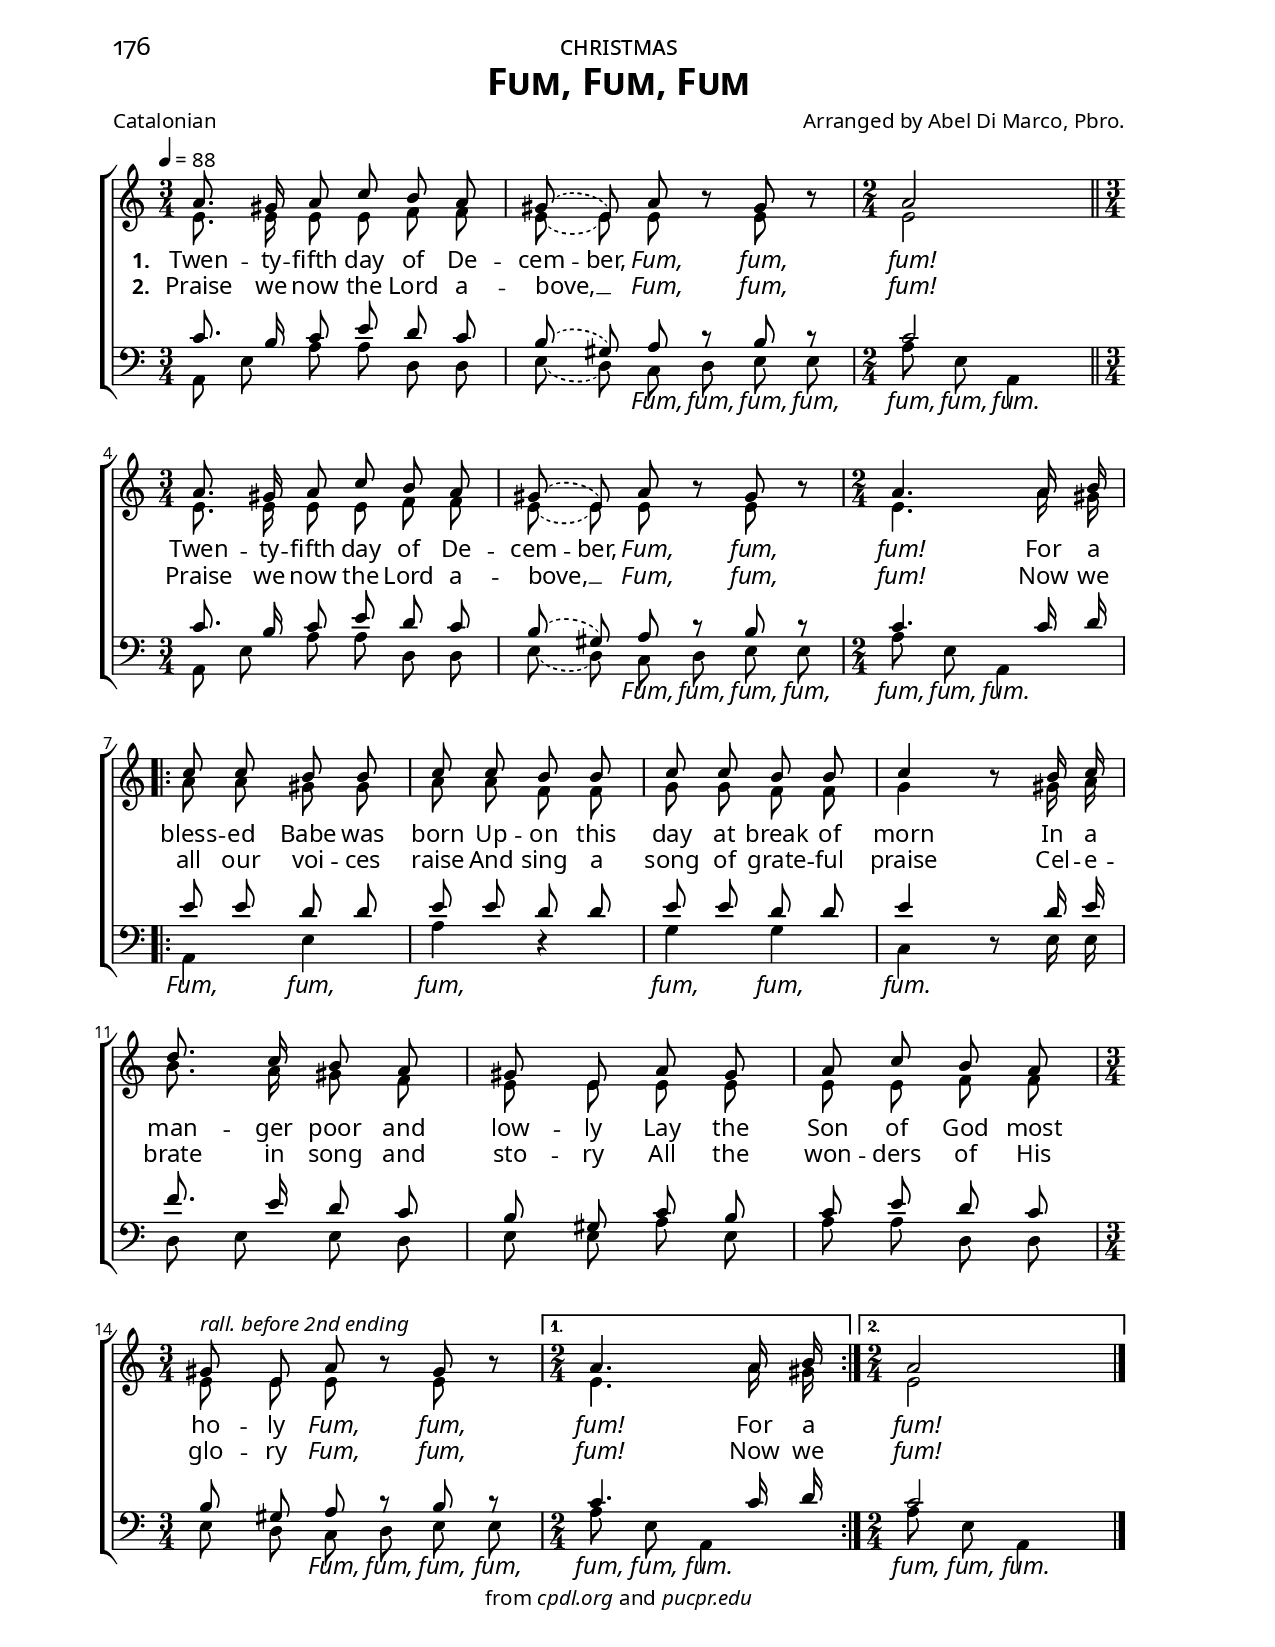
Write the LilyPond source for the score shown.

\version "2.14.2"
\include "util.ly"
\header {
  title = \markup{\override #'(font-name . "Garamond Premier Pro Semibold"){ \abs-fontsize #18 \smallCapsOldStyle"Fum, Fum, Fum"}}
  poet = \markup\oldStyleNum"Catalonian"
  composer = \markup\oldStyleNum"Arranged by Abel Di Marco, Pbro."
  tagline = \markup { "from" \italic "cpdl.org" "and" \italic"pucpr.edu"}
}
\paper {
  %print-all-headers = ##t
  paper-height = 11\in
  paper-width = 8.5\in
  indent = 0\in
  %system-system-spacing = #'((basic-distance . 10) (padding . 0))
  system-system-spacing =
    #'((basic-distance . 0)
       (minimum-distance . 0)
       (padding . -5)
       (stretchability . 100))
  ragged-last-bottom = ##f
  ragged-bottom = ##f
  two-sided = ##t
  inner-margin = 1\in
  outer-margin = 0.75\in
  top-margin = 0.26\in
  bottom-margin = 0.25\in
  first-page-number = #176
  print-first-page-number = ##t
  headerLine = \markup{\override #'(font-name . "Garamond Premier Pro") \smallCapsOldStyle"christmas"}
  oddHeaderMarkup = \markup\fill-line{
     \override #'(font-name . "Garamond Premier Pro")\abs-fontsize #12.5
     \combine 
        \fill-line{"" \on-the-fly #print-page-number-check-first
        \oldStylePageNum""
        }
        \fill-line{\headerLine}
  }
  evenHeaderMarkup = \markup {
     \override #'(font-name . "Garamond Premier Pro")\abs-fontsize #12.5
     \combine
        \on-the-fly #print-page-number-check-first
        \oldStylePageNum""
        \fill-line{\headerLine}
  }
}
#(set-global-staff-size 18) \paper{ #(define fonts (make-pango-font-tree "Garamond Premier Pro" "Garamond Premier Pro" "Garamond Premier Pro" (/ 18 20))) }
global = {
  \key c \major
  \time 3/4
  \autoBeamOff
  \override DynamicLineSpanner #'staff-padding = #0.0
  \override DynamicLineSpanner #'Y-extent = #'(-1 . 1)
}

sopMusic = \relative c' {
  \slurDashed
  \tempo 4 = 88
  a'8. gis16 a8 c b a |
  gis( e) a b8\rest gis b\rest
  \time 2/4 a2 \bar "||" \break
  
  \time 3/4 a8. gis16 a8 c b a |
  gis( e) a b8\rest gis b\rest
  \time 2/4 a4. a16 b | \break
  \repeat volta 2 {
    c8 c b b |
    
    c c b b |
    c c b b |
    c4 b8\rest b16 c |
    d8. c16 b8 a |
    gis e a gis |
    
    %page2
    a8 c b a |
    \time 3/4 gis8^\markup\italic"rall. before 2nd ending" e a b\rest gis b\rest |
  }
  \alternative {
    {
      \time 2/4 a4. a16 b
    }
    {
      \time 2/4 a2 \bar "|."
    }
  }
}
sopWords = \lyricmode {
  
}

altoMusic = \relative c' {
  \slurDashed
  e8. e16 e8 e f f |
  e( e) e s e s |
  e2 |
  
  e8. e16 e8 e f f |
  e( e) e s e s |
  e4. a16 gis |
  a8 a gis gis |
  
  a a f f |
  g g f f |
  g4 s8 gis16 a |
  b8. a16 gis8 f |
  e e e e |
  
  %page2
  e e f f |
  e e e s e s |
  e4. a16 gis |
  
  e2 \bar "|."
}
altoWords = \lyricmode {
  \dropLyricsV
  \set ignoreMelismata = ##t
  \set stanza = #"1. "
  Twen -- ty -- fifth day of De -- cem -- ber,
  \markup\italic Fum, \markup\italic fum, \markup\italic fum!
  Twen -- ty -- fifth day of De -- cem -- ber,
  \markup\italic Fum, \markup\italic fum, \markup\italic fum!
  
  For a bless -- ed Babe was born
  Up -- on this day at break of morn
  In a man -- ger poor and low -- ly
  Lay the Son of God most ho -- ly
  \markup\italic Fum, \markup\italic fum, \markup\italic fum!
  
  For a
  \markup\italic fum!
  
}
altoWordsII = \lyricmode {
  \dropLyricsV
  \set ignoreMelismata = ##t
%\markup\italic
  \set stanza = #"2. "
  Praise we now the Lord a -- bove, __ _
  \markup\italic Fum, \markup\italic fum, \markup\italic fum!
  Praise we now the Lord a -- bove, __ _
  \markup\italic Fum, \markup\italic fum, \markup\italic fum!
  Now we all our voi -- ces raise
  And sing a song of grate -- ful praise
  Cel -- e -- brate in song and sto -- ry
  All the won -- ders of His glo -- ry
  \markup\italic Fum, \markup\italic fum, \markup\italic fum!
  
  Now we
  \markup\italic fum!
}
altoWordsIII = \lyricmode {
  \set stanza = #"3. "
  \set ignoreMelismata = ##t
}
altoWordsIV = \lyricmode {
  \set stanza = #"4. "
  \set ignoreMelismata = ##t
}
altoWordsV = \lyricmode {
  \set stanza = #"5. "
  \set ignoreMelismata = ##t
}
altoWordsVI = \lyricmode {
  \set stanza = #"6. "
  \set ignoreMelismata = ##t
}
tenorMusic = \relative c' {
  \slurDashed
  c8. b16 c8 e d c |
  b( gis) a r b r |
  c2 |
  
  c8. b16 c8 e d c |
  b( gis) a r b r |
  c4. c16 d |
  e8 e d d |
  
  e e d d |
  e e d d |
  e4 s8 d16 e |
  f8. e16 d8 c |
  b gis c b |
  
  %page2
  c8 e d c |
  b gis a r b r |
  c4. c16 d |
  
  c2 \bar "|."
}
tenorWords = \lyricmode {

}

bassMusic = \relative c {
  \slurDashed
  a8 e' a a d, d |
  e( d) c d e e |
  a e a,4 |
  
  a8 e' a a d, d |
  e( d) c d e e |
  a e a,4 |
  a e' |
  
  a d,\rest |
  g g c, d8\rest e16 e |
  d8 e e d |
  e e a e |
  
  %page2
  a8 a d, d |
  e d c d e e |
  a e a,4 |
  
  a'8 e a,4 \bar "|."
}
bassWords = \lyricmode {
  \repeat unfold 7 \skip1
  \markup\italic Fum, \markup\italic fum, \markup\italic fum, \markup\italic fum, 
  \markup\italic fum, \markup\italic fum, \markup\italic fum.
  
  \repeat unfold 7 \skip1
  \markup\italic Fum, \markup\italic fum, \markup\italic fum, \markup\italic fum, 
  \markup\italic fum, \markup\italic fum, \markup\italic fum.
  
  \markup\italic Fum, \markup\italic fum, \markup\italic fum,
  \markup\italic fum, \markup\italic fum, \markup\italic fum.
  
  \repeat unfold 16 \skip1
  \markup\italic Fum, \markup\italic fum, \markup\italic fum, \markup\italic fum, 
  \markup\italic fum, \markup\italic fum, \markup\italic fum.
  
  
  \markup\italic fum, \markup\italic fum, \markup\italic fum.
  
}

pianoRH = \relative c' {
  
}
pianoLH = \relative c' {
  
}

\score {
  <<
   \new ChoirStaff <<
    \new Staff = women <<
      \new Voice = "sopranos" { \voiceOne << \global \sopMusic >> }
      \new Voice = "altos" { \voiceTwo << \global \altoMusic >> }
    >>
    \new Lyrics \with { alignAboveContext = #"women" \override VerticalAxisGroup #'nonstaff-relatedstaff-spacing = #'((basic-distance . 1))} \lyricsto "sopranos" \sopWords
    \new Lyrics = "altosVI"  \with { alignBelowContext = #"women" } \lyricsto "altos" \altoWordsVI
    \new Lyrics = "altosV"  \with { alignBelowContext = #"women" } \lyricsto "altos" \altoWordsV
    \new Lyrics = "altosIV"  \with { alignBelowContext = #"women" } \lyricsto "altos" \altoWordsIV
    \new Lyrics = "altosIII"  \with { alignBelowContext = #"women" } \lyricsto "altos" \altoWordsIII
    \new Lyrics = "altosII"  \with { alignBelowContext = #"women" } \lyricsto "altos" \altoWordsII
    \new Lyrics = "altos"  \with { alignBelowContext = #"women" \override VerticalAxisGroup #'nonstaff-relatedstaff-spacing = #'((basic-distance . 1))} \lyricsto "altos" \altoWords
   \new Staff = men <<
      \clef bass
      \new Voice = "tenors" { \voiceOne << \global \tenorMusic >> }
      \new Voice = "basses" { \voiceTwo << \global \bassMusic >> }
    >>
    \new Lyrics \with { alignAboveContext = #"men" \override VerticalAxisGroup #'nonstaff-relatedstaff-spacing = #'((basic-distance . 1)) } \lyricsto "tenors" \tenorWords
    \new Lyrics \with { alignBelowContext = #"men" \override VerticalAxisGroup #'nonstaff-relatedstaff-spacing = #'((basic-distance . 0) (padding . -0.5)) } \lyricsto "basses" \bassWords
  >>
%    \new PianoStaff << \new Staff { \new Voice { \pianoRH } } \new Staff { \clef "bass" \pianoLH } >>
  >>
  \layout {
  \context {
    \Lyrics
    \override LyricText #'font-size = #1.3
  }
    \context {
      \Score
      %\override SpacingSpanner #'base-shortest-duration = #(ly:make-moment 1 8)
      %\override SpacingSpanner #'common-shortest-duration = #(ly:make-moment 1 4)
    }
    \context {
      % Remove all empty staves
      % \Staff \RemoveEmptyStaves \override VerticalAxisGroup #'remove-first = ##t
    }
    \context {
      \Lyrics
      \override LyricText #'X-offset = #center-on-word
    }
  }
}

